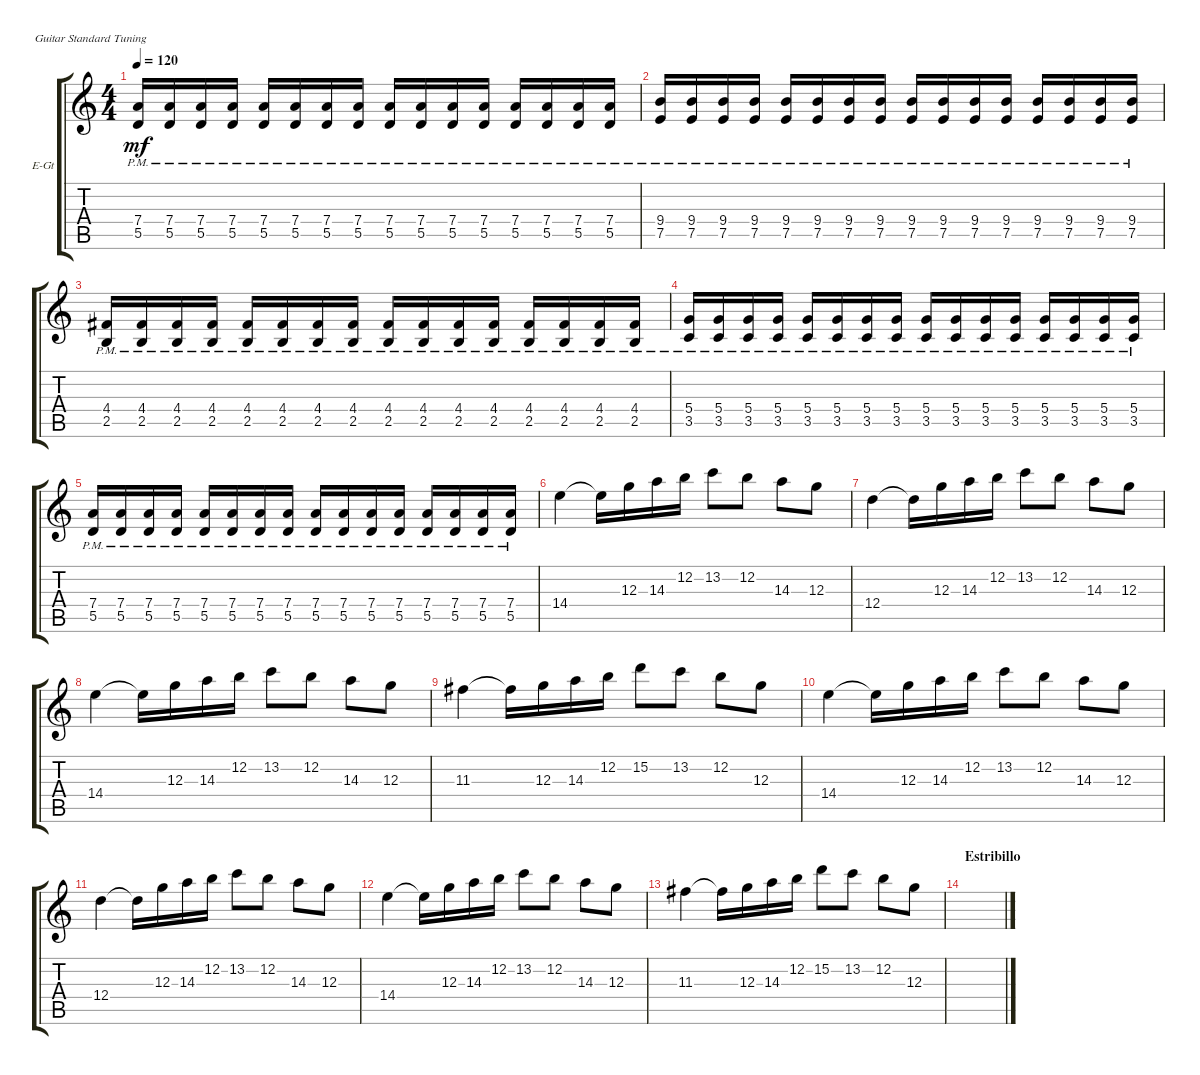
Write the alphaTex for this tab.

\bracketExtendMode groupsimilarinstruments
\firstSystemTrackNameOrientation horizontal
\otherSystemsTrackNameOrientation horizontal
\track ("Guitarra Base" "E-Gt") {instrument distortionguitar}
\staff {score tabs}
\tuning (E4 B3 G3 D3 A2 E2)
\ts (4 4)
\tempo 120
\clef g2
\ks c
(5.5{pm} 7.4{pm}).16{dy mf} (5.5{pm} 7.4{pm}).16 (5.5{pm} 7.4{pm}).16 (5.5{pm} 7.4{pm}).16 (5.5{pm} 7.4{pm}).16 (5.5{pm} 7.4{pm}).16 (5.5{pm} 7.4{pm}).16 (5.5{pm} 7.4{pm}).16 (5.5{pm} 7.4{pm}).16 (5.5{pm} 7.4{pm}).16 (5.5{pm} 7.4{pm}).16 (5.5{pm} 7.4{pm}).16 (5.5{pm} 7.4{pm}).16 (5.5{pm} 7.4{pm}).16 (5.5{pm} 7.4{pm}).16 (5.5{pm} 7.4{pm}).16 |
(7.5{pm} 9.4{pm}).16 (7.5{pm} 9.4{pm}).16 (7.5{pm} 9.4{pm}).16 (7.5{pm} 9.4{pm}).16 (7.5{pm} 9.4{pm}).16 (7.5{pm} 9.4{pm}).16 (7.5{pm} 9.4{pm}).16 (7.5{pm} 9.4{pm}).16 (7.5{pm} 9.4{pm}).16 (7.5{pm} 9.4{pm}).16 (7.5{pm} 9.4{pm}).16 (7.5{pm} 9.4{pm}).16 (7.5{pm} 9.4{pm}).16 (7.5{pm} 9.4{pm}).16 (7.5{pm} 9.4{pm}).16 (7.5{pm} 9.4{pm}).16 |
(2.5{pm} 4.4{pm}).16 (2.5{pm} 4.4{pm}).16 (2.5{pm} 4.4{pm}).16 (2.5{pm} 4.4{pm}).16 (2.5{pm} 4.4{pm}).16 (2.5{pm} 4.4{pm}).16 (2.5{pm} 4.4{pm}).16 (2.5{pm} 4.4{pm}).16 (2.5{pm} 4.4{pm}).16 (2.5{pm} 4.4{pm}).16 (2.5{pm} 4.4{pm}).16 (2.5{pm} 4.4{pm}).16 (2.5{pm} 4.4{pm}).16 (2.5{pm} 4.4{pm}).16 (2.5{pm} 4.4{pm}).16 (2.5{pm} 4.4{pm}).16 |
(3.5{pm} 5.4{pm}).16 (3.5{pm} 5.4{pm}).16 (3.5{pm} 5.4{pm}).16 (3.5{pm} 5.4{pm}).16 (3.5{pm} 5.4{pm}).16 (3.5{pm} 5.4{pm}).16 (3.5{pm} 5.4{pm}).16 (3.5{pm} 5.4{pm}).16 (3.5{pm} 5.4{pm}).16 (3.5{pm} 5.4{pm}).16 (3.5{pm} 5.4{pm}).16 (3.5{pm} 5.4{pm}).16 (3.5{pm} 5.4{pm}).16 (3.5{pm} 5.4{pm}).16 (3.5{pm} 5.4{pm}).16 (3.5{pm} 5.4{pm}).16 |
(5.5{pm} 7.4{pm}).16 (5.5{pm} 7.4{pm}).16 (5.5{pm} 7.4{pm}).16 (5.5{pm} 7.4{pm}).16 (5.5{pm} 7.4{pm}).16 (5.5{pm} 7.4{pm}).16 (5.5{pm} 7.4{pm}).16 (5.5{pm} 7.4{pm}).16 (5.5{pm} 7.4{pm}).16 (5.5{pm} 7.4{pm}).16 (5.5{pm} 7.4{pm}).16 (5.5{pm} 7.4{pm}).16 (5.5{pm} 7.4{pm}).16 (5.5{pm} 7.4{pm}).16 (5.5{pm} 7.4{pm}).16 (5.5{pm} 7.4{pm}).16 |
14.4.4 14.4{t}.16 12.3.16 14.3.16 12.2.16 13.2.8 12.2.8 14.3.8 12.3.8 |
12.4.4 12.4{t}.16 12.3.16 14.3.16 12.2.16 13.2.8 12.2.8 14.3.8 12.3.8 |
14.4.4 14.4{t}.16 12.3.16 14.3.16 12.2.16 13.2.8 12.2.8 14.3.8 12.3.8 |
11.3.4 11.3{t}.16 12.3.16 14.3.16 12.2.16 15.2.8 13.2.8 12.2.8 12.3.8 |
14.4.4 14.4{t}.16 12.3.16 14.3.16 12.2.16 13.2.8 12.2.8 14.3.8 12.3.8 |
12.4.4 12.4{t}.16 12.3.16 14.3.16 12.2.16 13.2.8 12.2.8 14.3.8 12.3.8 |
14.4.4 14.4{t}.16 12.3.16 14.3.16 12.2.16 13.2.8 12.2.8 14.3.8 12.3.8 |
11.3.4 11.3{t}.16 12.3.16 14.3.16 12.2.16 15.2.8 13.2.8 12.2.8 12.3.8 |
\section ("" "Estribillo")
